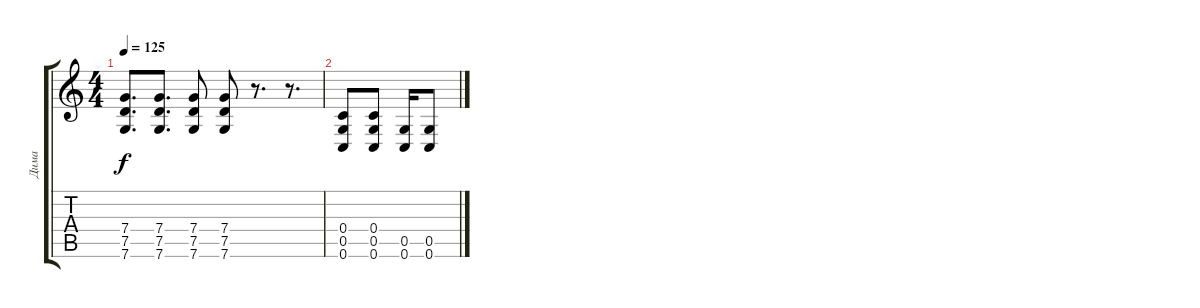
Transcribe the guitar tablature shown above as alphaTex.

\track ("Дима" "Дима") {instrument distortionguitar}
\staff {score tabs}
\tuning (D4 A3 F3 C3 G2 C2) {hide}
\ts (4 4)
\tempo 125
\clef g2
\ks c
(7.4 7.5 7.6).8{d dy f} (7.4 7.5 7.6).8{d} (7.4 7.5 7.6).8 (7.4 7.5 7.6).8 r.8{d} r.8{d} |
(0.4 0.5 0.6).8 (0.4 0.5 0.6).8 (0.5 0.6).16 (0.5 0.6).8
